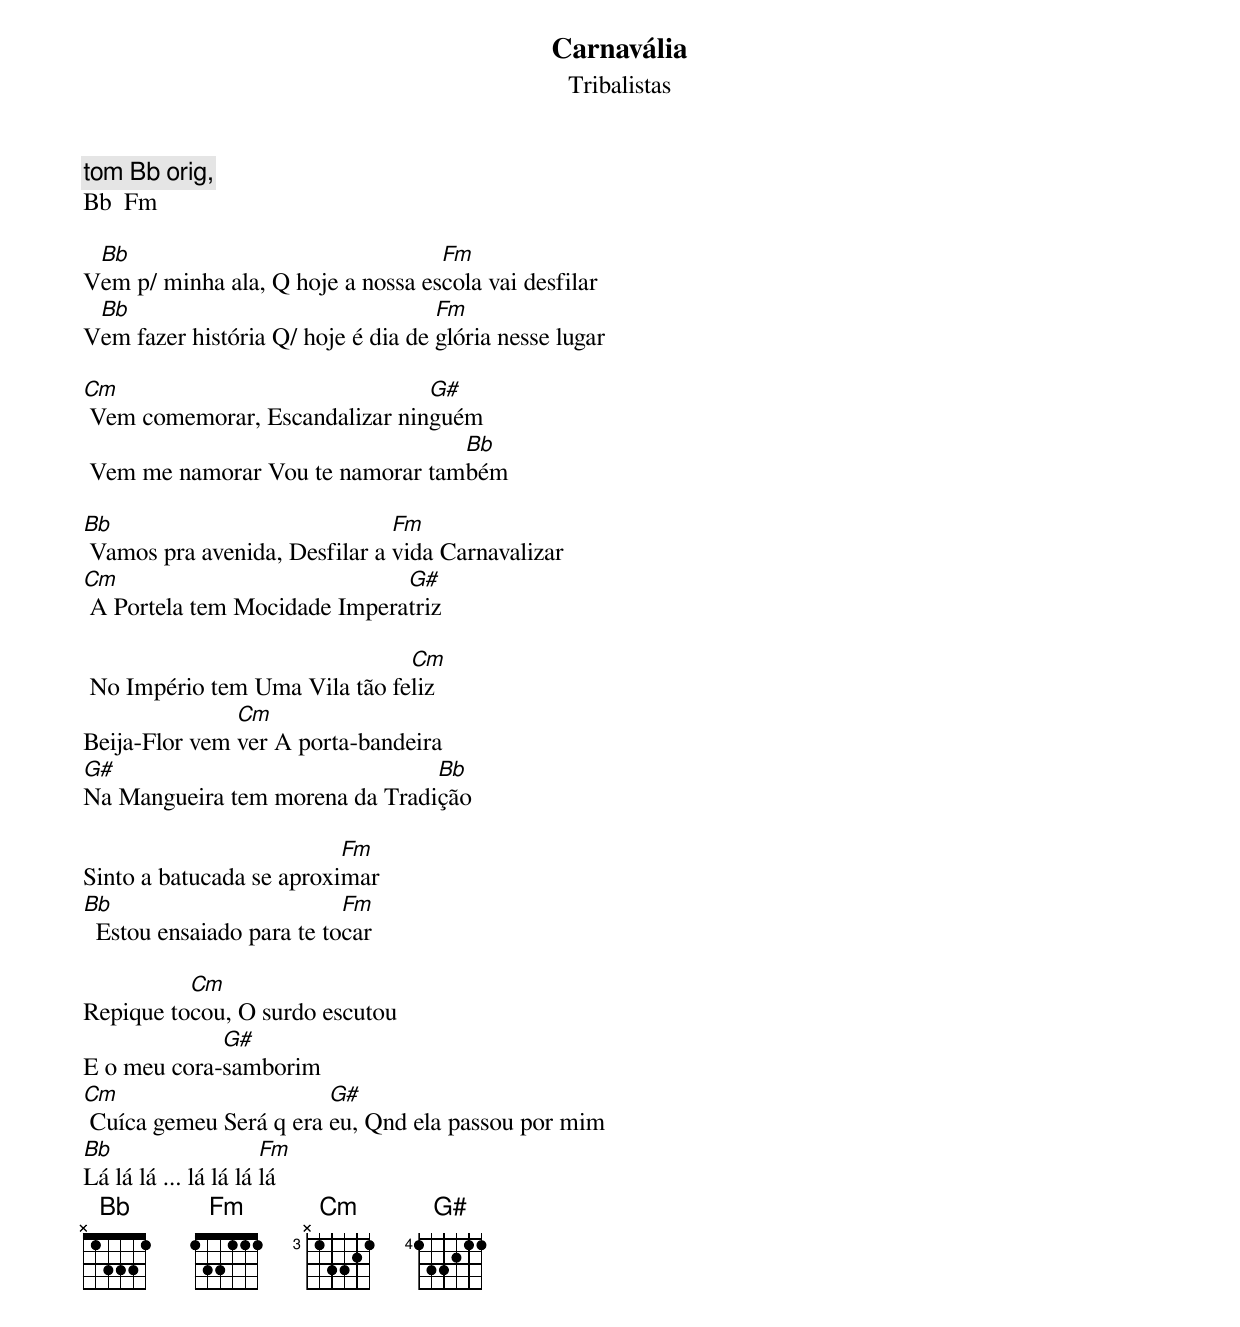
Carnavália
Tribalistas

tom Bb orig,
Bb  Fm

 Bb                                Fm
Vem p/ minha ala, Q hoje a nossa escola vai desfilar
 Bb                                 Fm
Vem fazer história Q/ hoje é dia de glória nesse lugar

Cm                              G#
 Vem comemorar, Escandalizar ninguém
                                  Bb
 Vem me namorar Vou te namorar também

Bb                             Fm
 Vamos pra avenida, Desfilar a vida Carnavalizar
Cm                            G#
 A Portela tem Mocidade Imperatriz

                               Cm
 No Império tem Uma Vila tão feliz
               Cm
Beija-Flor vem ver A porta-bandeira
G#                              Bb
Na Mangueira tem morena da Tradição

                          Fm
Sinto a batucada se aproximar
Bb                         Fm
  Estou ensaiado para te tocar

          Cm
Repique tocou, O surdo escutou
             G#
E o meu cora-samborim
Cm                      G#
 Cuíca gemeu Será q era eu, Qnd ela passou por mim
Bb                    Fm
Lá lá lá ... lá lá lá lá
